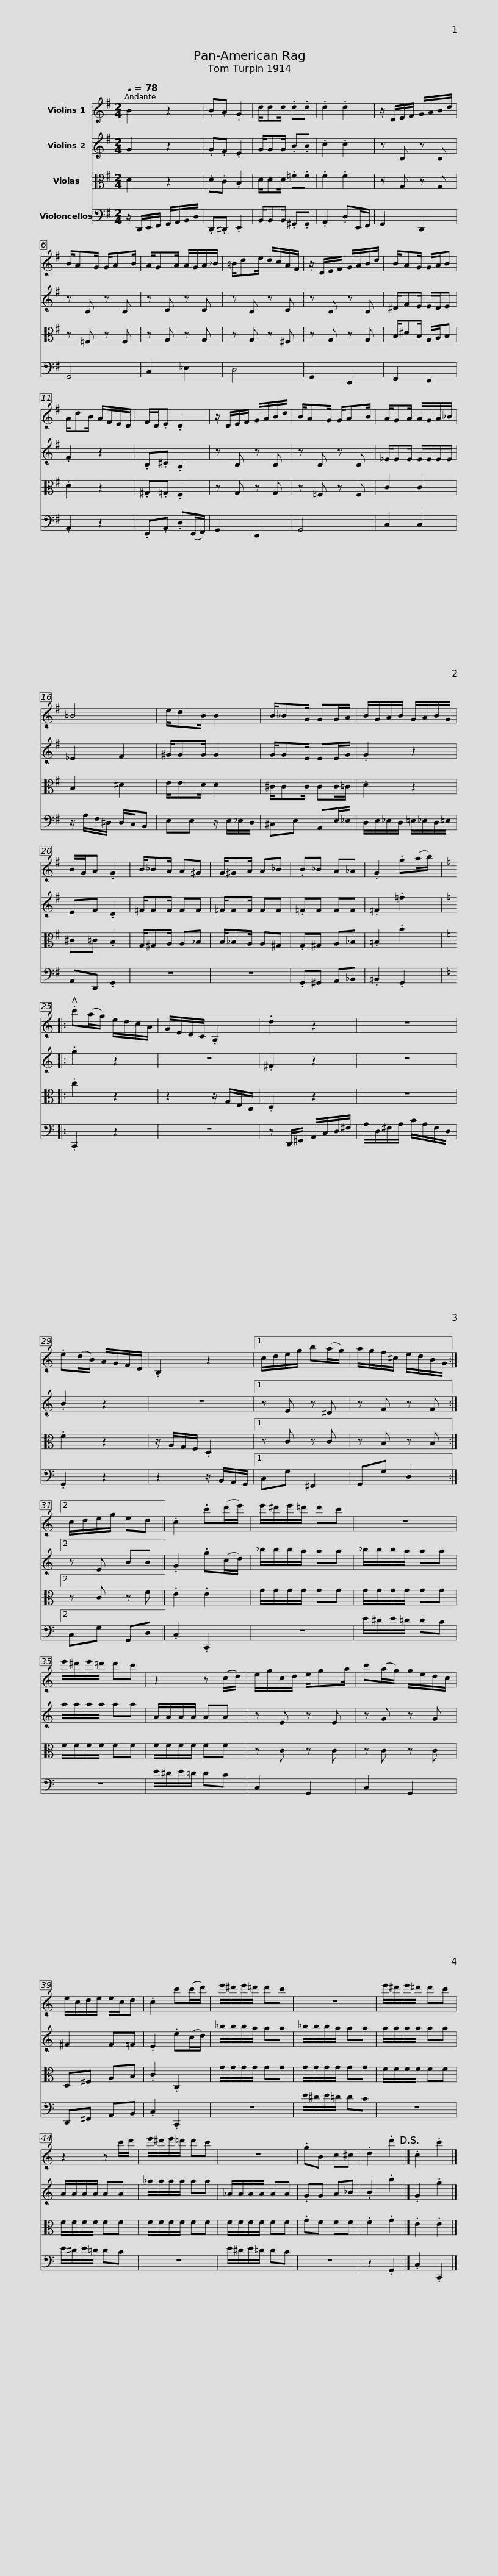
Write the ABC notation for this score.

X:1
%%score 1 2 3 4
L:1/8
Q:1/4=78
M:2/4
I:linebreak $
K:G
V:1 treble
V:2 treble
V:3 alto
V:4 bass
V:1
 B2 z2 | .B.A .G2 | d/dd/ .d.d | .d2 .d2 | z/ D/E/F/ G/A/B/d/ | %5
 B/AG/ G/AB/ |$ A/GA/ A/G/A/_B/ | =B/de/ d/c/A/F/ | z/ D/E/F/ G/A/B/d/ | B/AG/ G/A/B | %10
 A/dB/ A/F/E/D/ |$ F/D/.E .D2 | z/ D/E/F/ G/A/B/d/ | B/AG/ G/AB/ | A/GA/ A/G/A/_B/ | %15
 =B4 |$ e/dB/ B2 | B/_BG/ GG/A/ | B/G/A/B/ G/A/B/G/ | B/G/A .G2 | %20
 B/_BA/ A^G |$ G/^GA/ A_B | .B_B A_A | .G2 .g(a/b/) |:[K:C] .c'(a/g/) e/d/c/A/ | %25
 G/E/D/C/ .A,2 |$ .d2 z2 | z4 | .e(d/B/) A/G/F/D/ | .B,2 z2 |1 %30
 c/d/e/g/ b(a/g/) |$ a/g/f/^c/ e/d/B/G/ :|2 c/d/e/g/ ed || .c2 .c'(d'/e'/) | e'/^d'/e'/=d'/ d'c' | %35
 z4 |$ e'/^d'/e'/=d'/ d'c' | z2 z (c/d/) | e/g/c/d/ e/ga/ | c'(a/g/) g/e/d/c/ | %40
 e/c/d/e/ e/c/d |$ .c2 c'(c'/d'/) | e'/^d'/e'/=d'/ d'c' | z4 | e'/^d'/e'/=d'/ d'c' | %45
 z2 z c'/d'/ |$ e'/^d'/e'/=d'/ d'c' | z4 | .gB c^c | .d2 .d'2!D.S.! |] %50
 .c2 .c'2 |] %51
V:2
 G2 z2 | .G.F .E2 | G/GG/ .B.B | .c2 .c2 | z B, z B, | %5
 z B, z B, |$ z C z C | z B, z C | z B, z B, | ^D/FE/ E/D/E | %10
 .F2 z2 |$ .B,.^C .A,2 | z B, z B, | z B, z B, | _E/EE/ E/E/E/E/ | %15
 _E2 F2 |$ ^G/GG/ G2 | G/GE/ EE/G/ | .G2 z2 | EF .D2 | %20
 =F/FF/ FF |$ =F/FF/ FF | .=FF FF | .=F2 .=f2 |:[K:C] .g2 z2 | %25
 z4 |$ .^F2 z2 | z4 | .B2 z2 | z4 |1 %30
 z E z ^D |$ z F z F :|2 z E BB || .G2 .g(c/d/) | _b/b/b/a/ aa | %35
 _b/b/b/a/ aa |$ a/a/a/a/ aa | A/A/A/A/ AA | z E z E | z G z G | %40
 ^F2 F=F |$ .E2 .e(c/d/) | _b/b/b/a/ aa | _b/b/b/a/ aa | a/a/a/a/ aa | %45
 A/A/A/A/ AA |$ _a/a/a/a/ aa | _A/A/A/A/ AA | .GG A_B | .B2 .b2 |] %50
 .G2 .g2 |] %51
V:3
 D2 z2 | .D.C .B,2 | D/DD/ .=F.F | .F2 .F2 | z G, z G, | %5
 z =F, z F, |$ z G, z G, | z G, z ^F, | z G, z G, | B,/^DB,/ G,/A,/B, | %10
 .D2 z2 |$ .^G,.=G, .F,2 | z G, z G, | z =F, z F, | C2 C2 | %15
 B,2 ^D2 |$ E/ED/ D2 | ^C/CC/ CC/=C/ | .D2 z2 | ^C=C .B,2 | %20
 G,/^G,A,/ A,_B, |$ B,/_B,A,/ A,^G, | .G,^G, A,_B, | .=B,2 .B2 |:[K:C] .c2 z2 | %25
 z2 z/ G,/E,/C,/ |$ .D,2 z2 | z4 | .F2 z2 | z/ A,/G,/F,/ .D,2 |1 %30
 z C z C |$ z B, z B, :|2 z C z F || .E2 .E2 | G/G/G/G/ GG | %35
 G/G/G/G/ GG |$ F/F/F/F/ FF | F/F/F/F/ FF | z C z C | z C z C | %40
 D,^F, A,B, |$ .C2 .C,2 | G/G/G/G/ GG | G/G/G/G/ GG | F/F/F/F/ FF | %45
 F/F/F/F/ FF |$ F/F/F/F/ FF | F/F/F/F/ FF | .GF FF | .F2 .G2 |] %50
 .E2 .E2 |] %51
V:4
 z/ D,,/E,,/F,,/ G,,/A,,/B,,/D,/ | .D,,.^D,, .E,,2 | B,,/B,,B,,/ .^G,,.G,, | .A,,2 .D,E,,/F,,/ | G,,2 D,,2 | %5
 G,,4 |$ C,2 _E,2 | D,4 | G,,2 D,,2 | F,,2 E,,2 | %10
 .A,,2 z2 |$ .E,,.A,, .D,(E,,/F,,/) | G,,2 D,,2 | G,,4 | C,2 C,2 | %15
 z/ A,/F,/^D,/ D,/C,/B,, |$ E,E, z/ E,/_E,/D,/ | ^C,E, A,,E,/_E,/ | D,/E,/_E,/D,/ =E,/_E,/D,/=E,/ | A,,D,, .G,,2 | %20
 z4 |$ z4 | .G,,^G,, A,,_B,, | .=B,,2 .G,,2 |:[K:C] .C,,2 z2 | %25
 z4 |$ z D,,/^F,,/ A,,/C,/D,/^F,/ | A,/D,/^F,/A,/ C/A,/F,/D,/ | .G,,2 z2 | z2 z/ B,,/A,,/G,,/ |1 %30
 C,G, ^F,,2 |$ G,,G, D,2 :|2 C,G, G,,D, || .C,2 .C,,2 | z4 | %35
 E/^D/E/=D/ DC |$ z4 | E/^D/E/=D/ DC | C,2 G,,2 | C,2 G,,2 | %40
 D,,^F,, A,,B,, |$ .C,2 .C,,2 | z4 | E/^D/E/=D/ DC | z4 | %45
 E/^D/E/=D/ DC |$ z4 | E/^D/E/=D/ DC | z4 | z2 .G,,2 |] %50
 .C,2 .C,,2 |] %51
